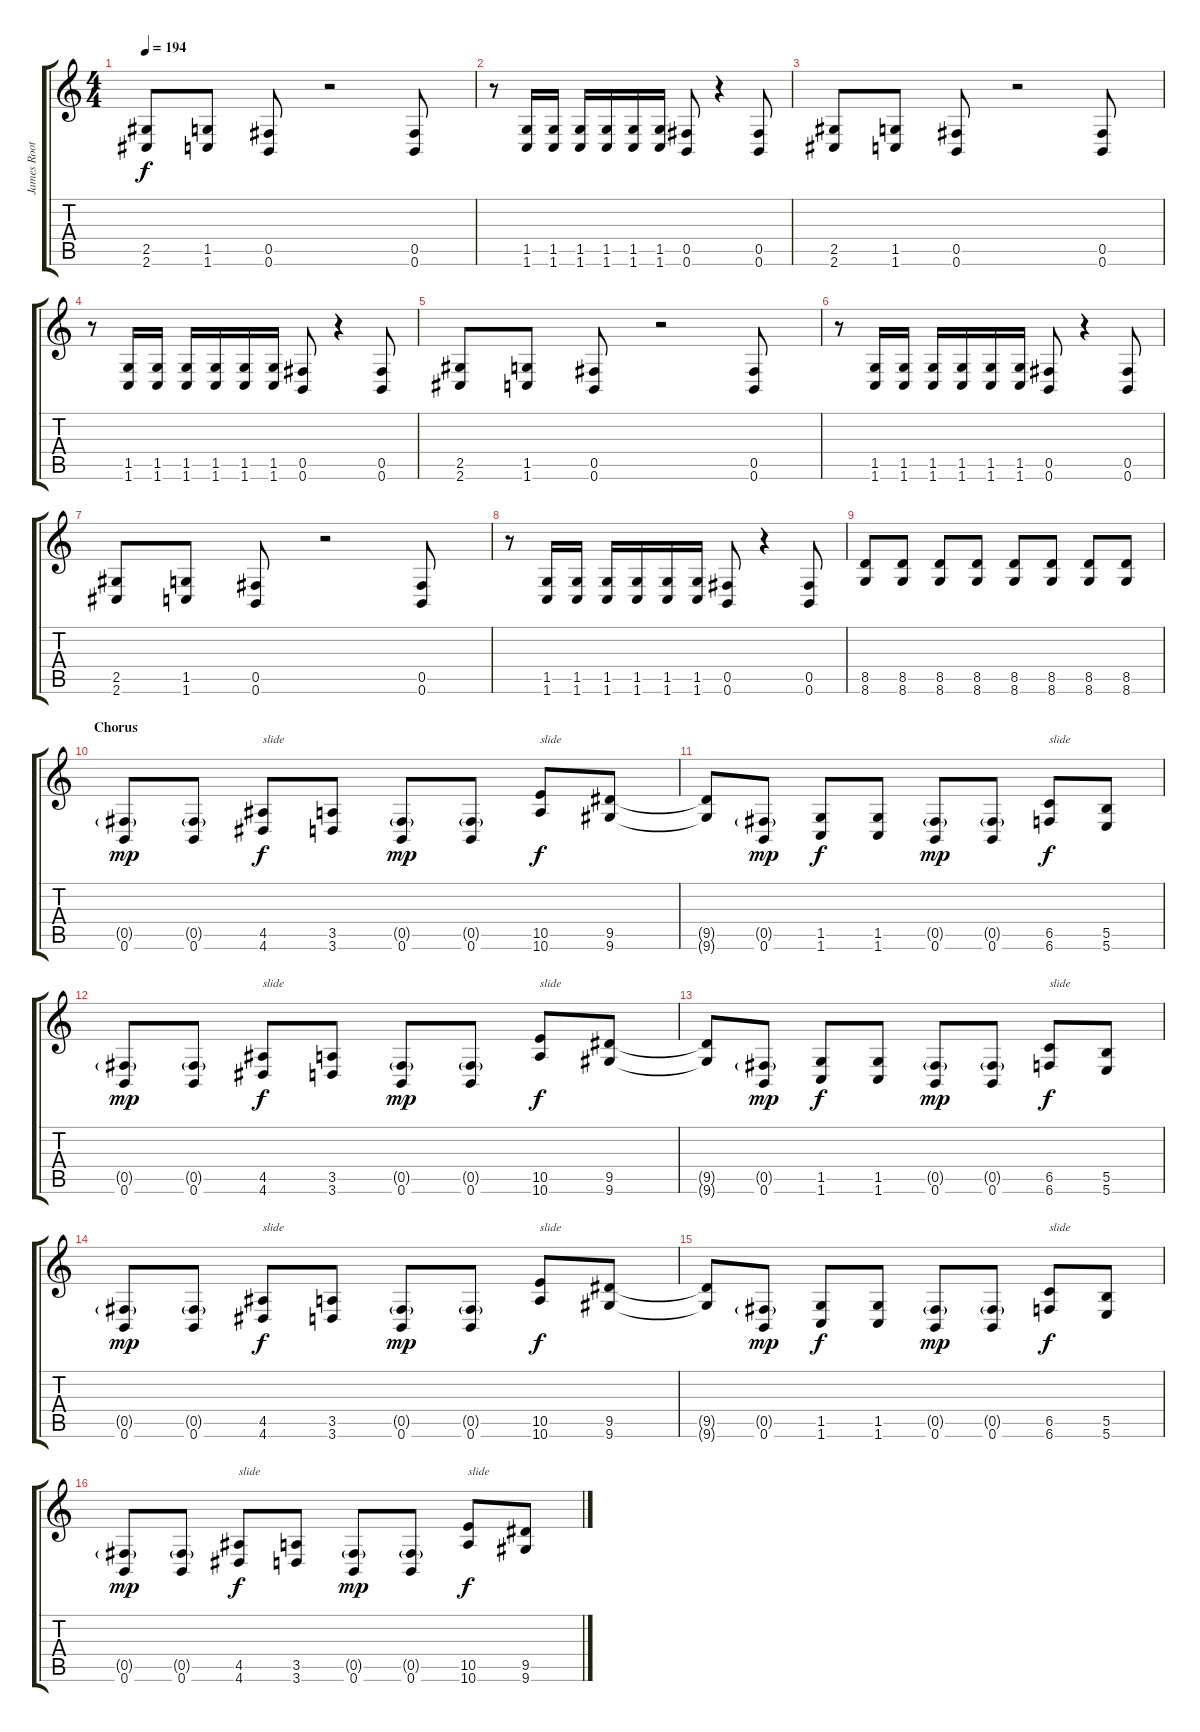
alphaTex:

\track ("James Root" "James Root") {instrument overdrivenguitar}
\staff {score tabs}
\tuning (Db4 Ab3 E3 B2 Gb2 B1) {hide}
\ts (4 4)
\tempo 194
\clef g2
\ks c
(2.5 2.6).8{dy f} (1.5 1.6).8 (0.5 0.6).8 r.2 (0.5 0.6).8 |
r.8 (1.5 1.6).16 (1.5 1.6).16 (1.5 1.6).16 (1.5 1.6).16 (1.5 1.6).16 (1.5 1.6).16 (0.5 0.6).8 r.4 (0.5 0.6).8 |
(2.5 2.6).8 (1.5 1.6).8 (0.5 0.6).8 r.2 (0.5 0.6).8 |
r.8 (1.5 1.6).16 (1.5 1.6).16 (1.5 1.6).16 (1.5 1.6).16 (1.5 1.6).16 (1.5 1.6).16 (0.5 0.6).8 r.4 (0.5 0.6).8 |
(2.5 2.6).8 (1.5 1.6).8 (0.5 0.6).8 r.2 (0.5 0.6).8 |
r.8 (1.5 1.6).16 (1.5 1.6).16 (1.5 1.6).16 (1.5 1.6).16 (1.5 1.6).16 (1.5 1.6).16 (0.5 0.6).8 r.4 (0.5 0.6).8 |
(2.5 2.6).8 (1.5 1.6).8 (0.5 0.6).8 r.2 (0.5 0.6).8 |
r.8 (1.5 1.6).16 (1.5 1.6).16 (1.5 1.6).16 (1.5 1.6).16 (1.5 1.6).16 (1.5 1.6).16 (0.5 0.6).8 r.4 (0.5 0.6).8 |
(8.5 8.6).8 (8.5 8.6).8 (8.5 8.6).8 (8.5 8.6).8 (8.5 8.6).8 (8.5 8.6).8 (8.5 8.6).8 (8.5 8.6).8 |
\section ("" "Chorus")
(0.5{g} 0.6).8{dy mp} (0.5{g} 0.6).8 (4.5 4.6).8{txt "slide" dy f} (3.5 3.6).8 (0.5{g} 0.6).8{dy mp} (0.5{g} 0.6).8 (10.5 10.6).8{txt "slide" dy f} (9.5 9.6).8 |
(9.5{t} 9.6{t}).8 (0.5{g} 0.6).8{dy mp} (1.5 1.6).8{dy f} (1.5 1.6).8 (0.5{g} 0.6).8{dy mp} (0.5{g} 0.6).8 (6.5 6.6).8{txt "slide" dy f} (5.5 5.6).8 |
(0.5{g} 0.6).8{dy mp} (0.5{g} 0.6).8 (4.5 4.6).8{txt "slide" dy f} (3.5 3.6).8 (0.5{g} 0.6).8{dy mp} (0.5{g} 0.6).8 (10.5 10.6).8{txt "slide" dy f} (9.5 9.6).8 |
(9.5{t} 9.6{t}).8 (0.5{g} 0.6).8{dy mp} (1.5 1.6).8{dy f} (1.5 1.6).8 (0.5{g} 0.6).8{dy mp} (0.5{g} 0.6).8 (6.5 6.6).8{txt "slide" dy f} (5.5 5.6).8 |
(0.5{g} 0.6).8{dy mp} (0.5{g} 0.6).8 (4.5 4.6).8{txt "slide" dy f} (3.5 3.6).8 (0.5{g} 0.6).8{dy mp} (0.5{g} 0.6).8 (10.5 10.6).8{txt "slide" dy f} (9.5 9.6).8 |
(9.5{t} 9.6{t}).8 (0.5{g} 0.6).8{dy mp} (1.5 1.6).8{dy f} (1.5 1.6).8 (0.5{g} 0.6).8{dy mp} (0.5{g} 0.6).8 (6.5 6.6).8{txt "slide" dy f} (5.5 5.6).8 |
(0.5{g} 0.6).8{dy mp} (0.5{g} 0.6).8 (4.5 4.6).8{txt "slide" dy f} (3.5 3.6).8 (0.5{g} 0.6).8{dy mp} (0.5{g} 0.6).8 (10.5 10.6).8{txt "slide" dy f} (9.5 9.6).8
